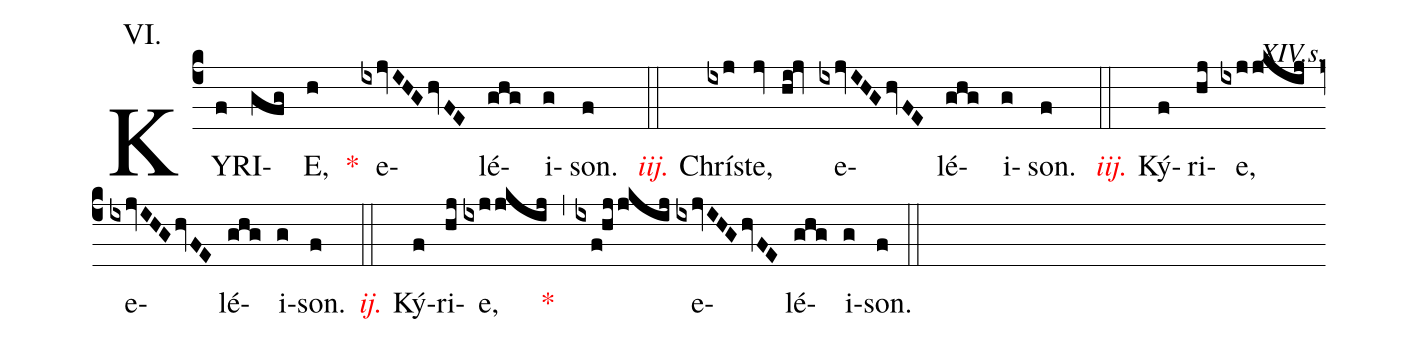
annotation:VI.;
commentary:XIV.s.;
office-part:Kyriale;
%%
(c4) KY(f)RI(gfg)E,(h) <v>\red{*}</v>() e(ixjvIHGhvFE)lé(ghg)i(g)son.(f) (::) <v>\redit{iij.}</v>
Chrí(ixj)ste,(jv hi!jv) e(ixjvIHGhvFE)lé(ghg)i(g)son.(f) (::) <v>\redit{iij.}</v>
Ký(f)ri(hj)e,(ixjjkij) e(ixjvIHGhvFE)lé(ghg)i(g)son.(f) (::) <v>\redit{ij.}</v>
Ký(f)ri(hj)e,(ixjjkij) <v>\red{*}</v>(,) (ixf!hj/jkij) e(ixjvIHGhvFE)lé(ghg)i(g)son.(f) (::)
